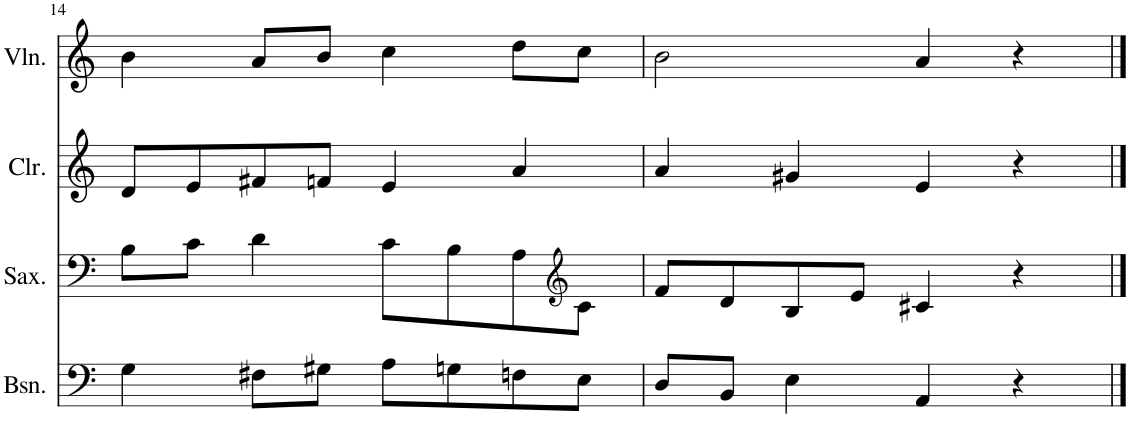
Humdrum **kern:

**kern	**kern	**kern	**kern
*part4	*part3	*part2	*part1
*staff4	*staff3	*staff2	*staff1
*I"Bassoon	*I"Saxophone	*I"Clarinet	*I"Violin
*I'Bsn.	*I'Sax.	*I'Clr.	*I'Vln.
!!LO:PB:g=z
*clefF4	*clefF4	*clefG2	*clefG2
*	*Trd8c14	*Trd1c2	*
*k[]	*k[]	*k[]	*k[]
*M4/4	*M4/4	*M4/4	*M4/4
=14	=14	=14	=14
4G\	8B\L	8d/L	4b\
.	8c\J	8e/	.
8F#X\L	4d\	8f#X/	8a/L
8G#X\J	.	8fn/J	8b/J
8A\L	8c\L	4e/	4cc\
8Gn\	8B\	.	.
8Fn\	8A\	4a/	8dd\L
*	*clefG2	*	*
8E\J	8c\J	.	8cc\J
=15	=15	=15	=15
8D/L	8f/L	4a/	2b\
8BB/J	8d/	.	.
4E\	8B/	4g#X/	.
.	8e/J	.	.
4AA/	4c#X/	4e/	4a/
4r	4r	4r	4r
==	==	==	==
*-	*-	*-	*-
